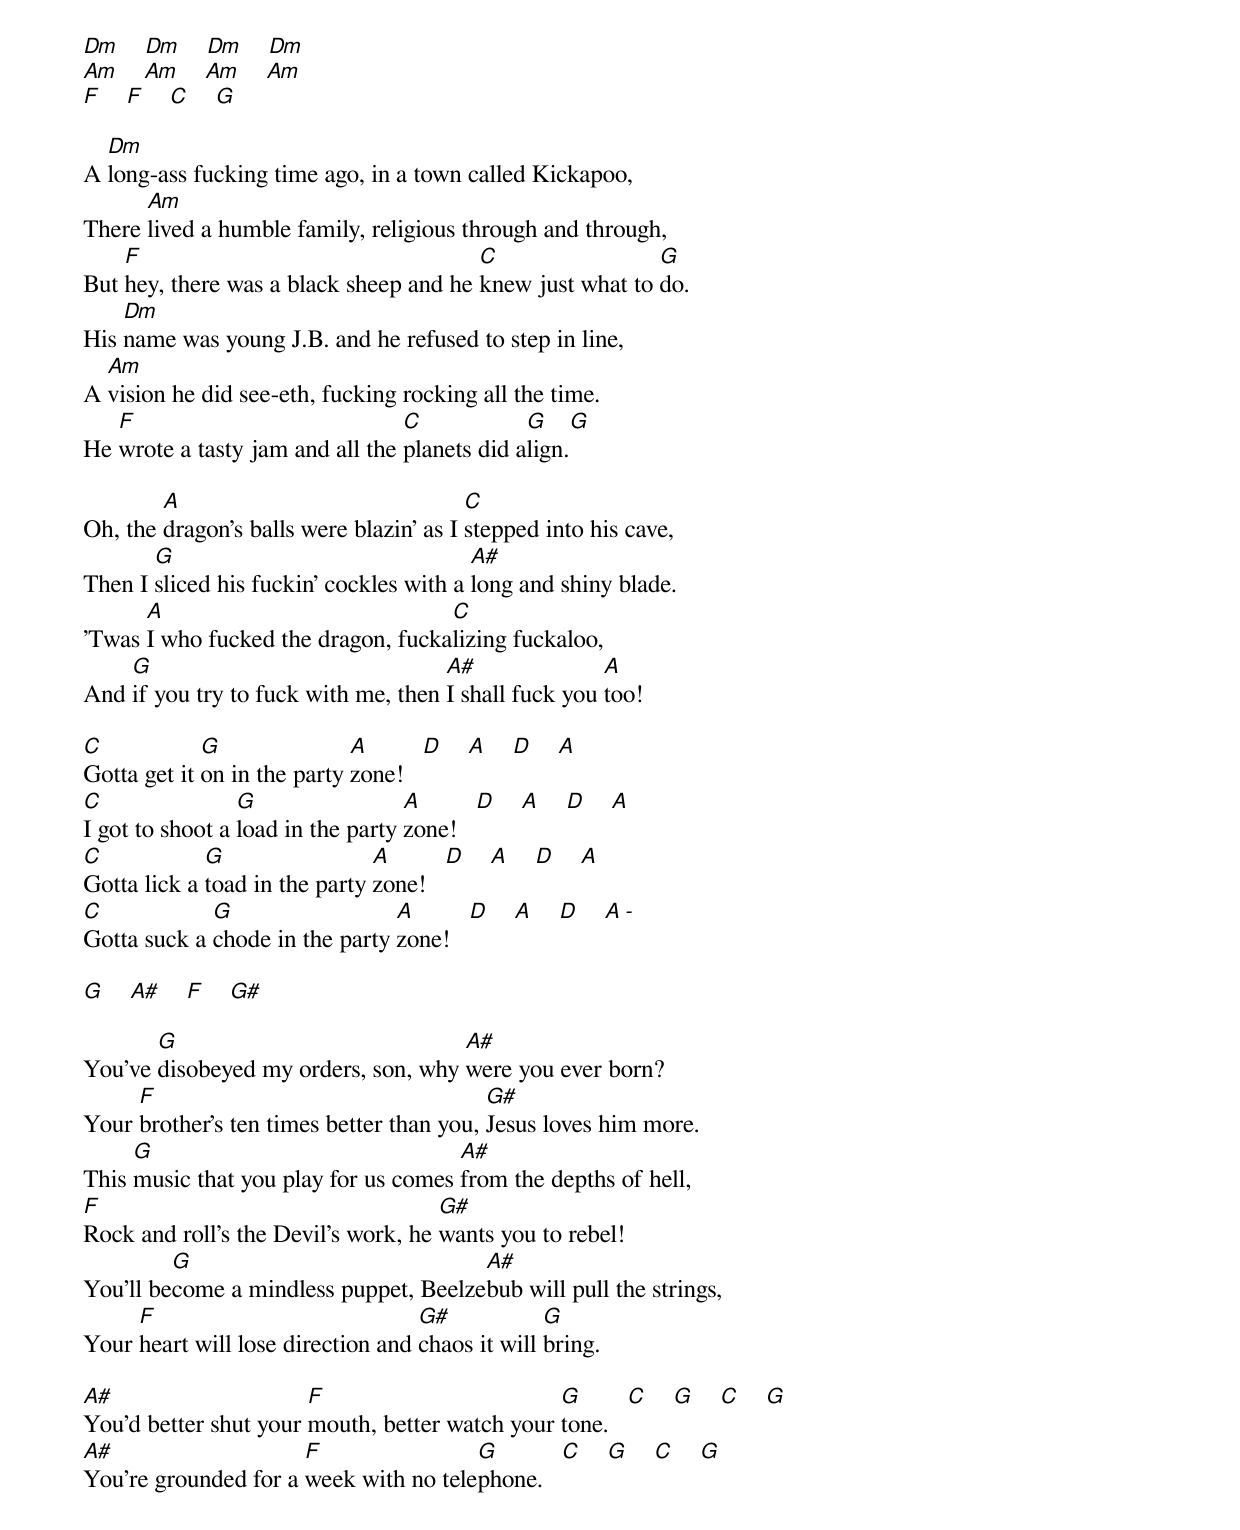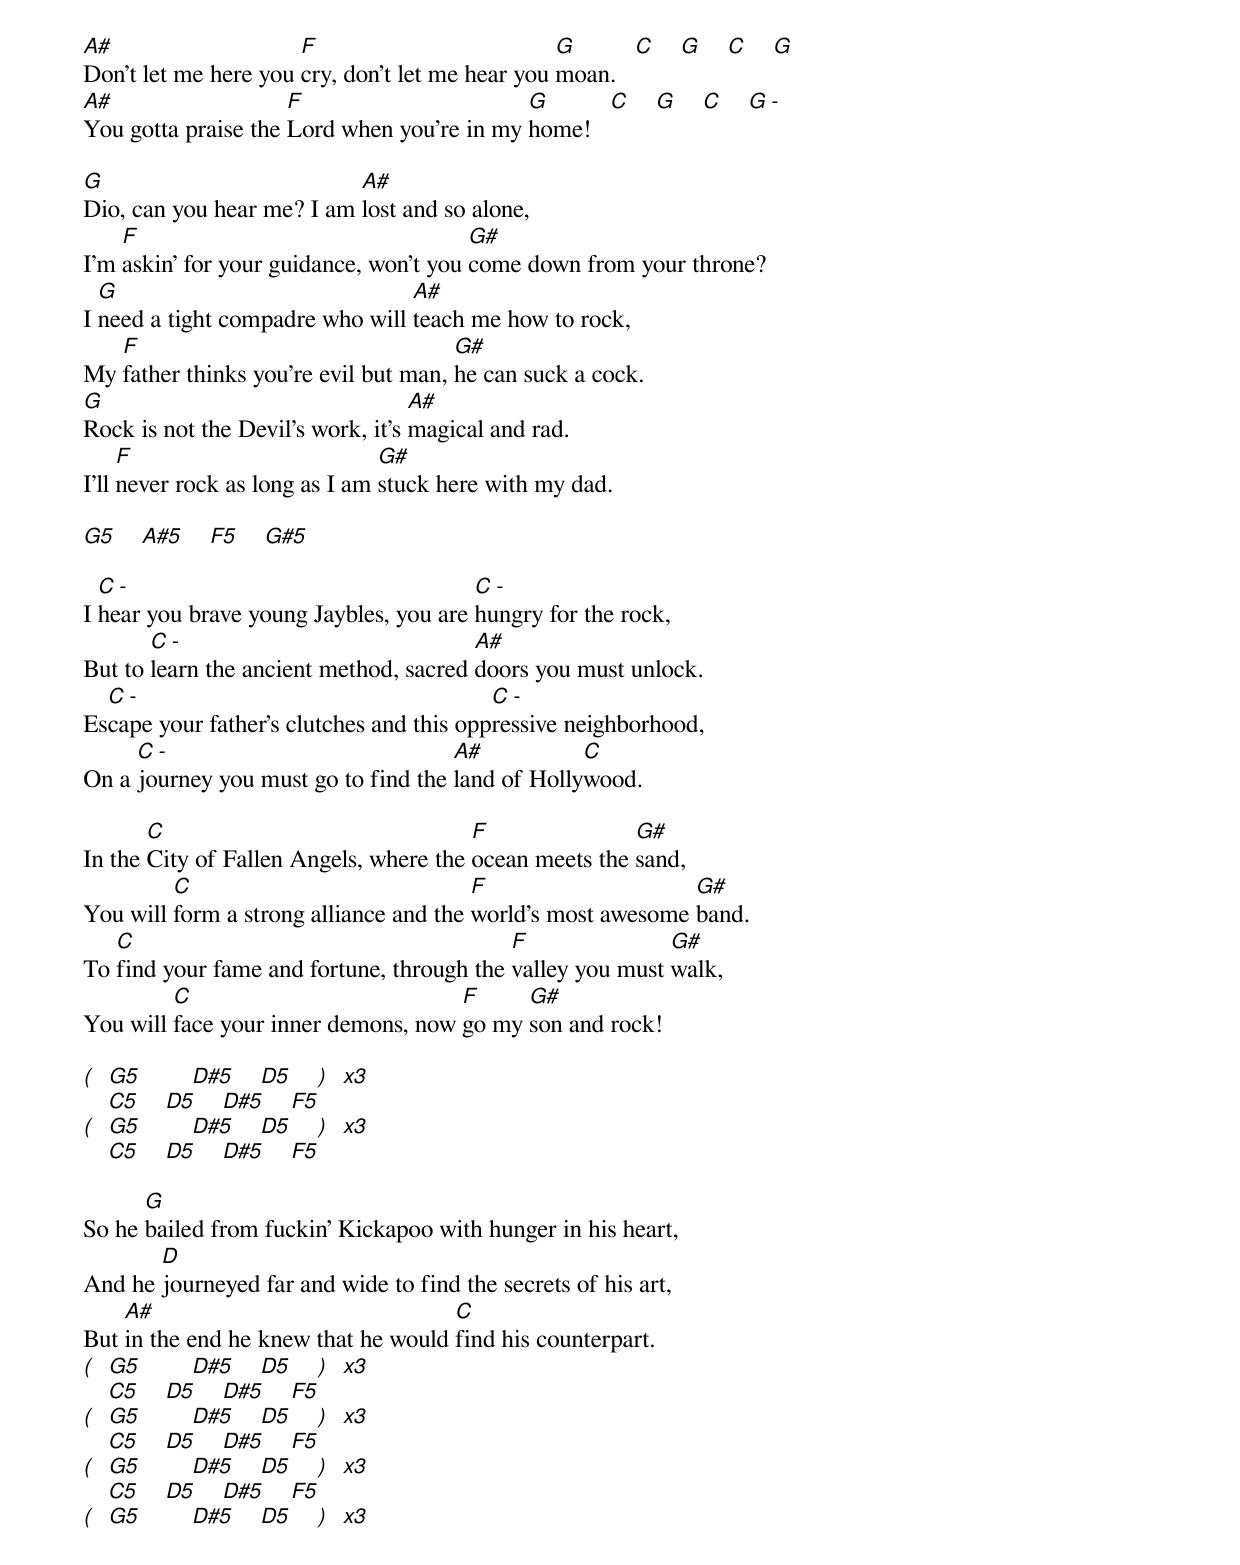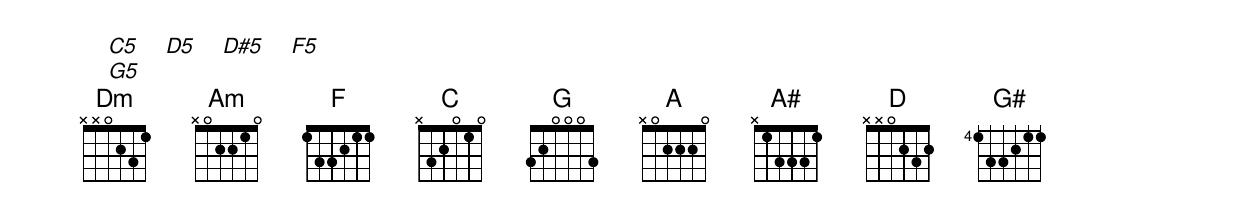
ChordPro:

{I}
[Dm]    [Dm]    [Dm]    [Dm]
[Am]    [Am]    [Am]    [Am]
[F]    [F]    [C]    [G]

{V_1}
A [Dm]long-ass fucking time ago, in a town called Kickapoo,
There [Am]lived a humble family, religious through and through,
But [F]hey, there was a black sheep and he [C]knew just what to [G]do.
His [Dm]name was young J.B. and he refused to step in line,
A [Am]vision he did see-eth, fucking rocking all the time.
He [F]wrote a tasty jam and all the [C]planets did a[G]lign.[G]

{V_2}
Oh, the [A]dragon's balls were blazin' as I [C]stepped into his cave,
Then I [G]sliced his fuckin' cockles with a [A#]long and shiny blade.
'Twas [A]I who fucked the dragon, fucka[C]lizing fuckaloo,
And [G]if you try to fuck with me, then [A#]I shall fuck you [A]too!

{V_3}
[C]Gotta get it [G]on in the party [A]zone!   [D]    [A]    [D]    [A]
[C]I got to shoot a [G]load in the party [A]zone!   [D]    [A]    [D]    [A]
[C]Gotta lick a [G]toad in the party [A]zone!   [D]    [A]    [D]    [A]
[C]Gotta suck a [G]chode in the party [A]zone!   [D]    [A]    [D]    [A -]

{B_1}
[G]    [A#]    [F]    [G#]

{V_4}
You've [G]disobeyed my orders, son, why [A#]were you ever born?
Your [F]brother's ten times better than you, [G#]Jesus loves him more.
This [G]music that you play for us comes [A#]from the depths of hell,
[F]Rock and roll's the Devil's work, he [G#]wants you to rebel!
You'll be[G]come a mindless puppet, Beelze[A#]bub will pull the strings,
Your [F]heart will lose direction and [G#]chaos it will [G]bring.

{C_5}
[A#]You'd better shut your [F]mouth, better watch your [G]tone.   [C]    [G]    [C]    [G]
[A#]You're grounded for a [F]week with no tele[G]phone.   [C]    [G]    [C]    [G]
[A#]Don't let me here you [F]cry, don't let me hear you [G]moan.   [C]    [G]    [C]    [G]
[A#]You gotta praise the [F]Lord when you're in my [G]home!   [C]    [G]    [C]    [G -]

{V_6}
[G]Dio, can you hear me? I am [A#]lost and so alone,
I'm [F]askin' for your guidance, won't you [G#]come down from your throne?
I [G]need a tight compadre who will [A#]teach me how to rock,
My [F]father thinks you're evil but man, [G#]he can suck a cock.
[G]Rock is not the Devil's work, it's [A#]magical and rad.
I'll [F]never rock as long as I am [G#]stuck here with my dad.

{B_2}
[G5]    [A#5]    [F5]    [G#5]

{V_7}
I [C -]hear you brave young Jaybles, you are [C -]hungry for the rock,
But to [C -]learn the ancient method, sacred [A#]doors you must unlock.
Es[C -]cape your father's clutches and this opp[C -]ressive neighborhood,
On a [C -]journey you must go to find the [A#]land of Holly[C]wood.

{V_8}
In the [C]City of Fallen Angels, where the [F]ocean meets the [G#]sand,
You will [C]form a strong alliance and the [F]world's most awesome [G#]band.
To [C]find your fame and fortune, through the [F]valley you must [G#]walk,
You will [C]face your inner demons, now [F]go my [G#]son and rock!

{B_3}
[(]  [G5]        [D#5]    [D5]    [)]  [x3]
    [C5]    [D5]    [D#5]    [F5]
[(]  [G5]        [D#5]    [D5]    [)]  [x3]
    [C5]    [D5]    [D#5]    [F5]

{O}
So he [G]bailed from fuckin' Kickapoo with hunger in his heart,
And he [D]journeyed far and wide to find the secrets of his art,
But [A#]in the end he knew that he would [C]find his counterpart.
[(]  [G5]        [D#5]    [D5]    [)]  [x3]
    [C5]    [D5]    [D#5]    [F5]
[(]  [G5]        [D#5]    [D5]    [)]  [x3]
    [C5]    [D5]    [D#5]    [F5]
[(]  [G5]        [D#5]    [D5]    [)]  [x3]
    [C5]    [D5]    [D#5]    [F5]
[(]  [G5]        [D#5]    [D5]    [)]  [x3]
    [C5]    [D5]    [D#5]    [F5]
    [G5]
